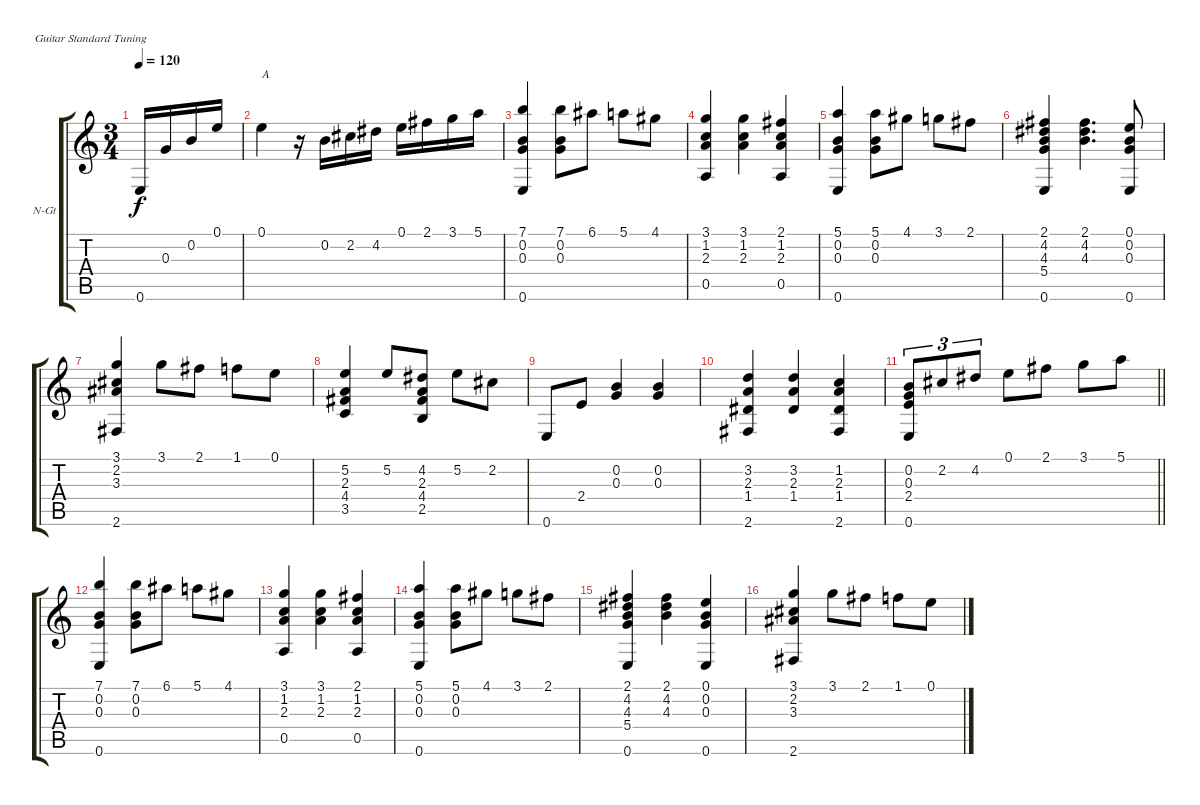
\bracketExtendMode groupsimilarinstruments
\firstSystemTrackNameOrientation horizontal
\otherSystemsTrackNameOrientation horizontal
\track ("Piste 1" "N-Gt") {instrument acousticguitarnylon}
\staff {score tabs}
\tuning (E4 B3 G3 D3 A2 E2)
\ts (3 4)
\ac
\tempo 120
\clef g2
\ks c
0.6.16{dy f instrument acousticguitarnylon} 0.3.16 0.2.16 0.1.16 |
0.1.4{txt "A"} r.16 0.2.16 2.2.16 4.2.16 0.1.16 2.1.16 3.1.16 5.1.16 |
(7.1 0.2 0.3 0.6).4 (7.1 0.2 0.3).8 6.1.8 5.1.8 4.1.8 |
(3.1 1.2 2.3 0.5).4 (3.1 1.2 2.3).4 (2.1 1.2 2.3 0.5).4 |
(5.1 0.2 0.3 0.6).4 (5.1 0.2 0.3).8 4.1.8 3.1.8 2.1.8 |
(2.1 4.2 4.3 5.4 0.6).4 (2.1 4.2 4.3).4{d} (0.1 0.2 0.3 0.6).8 |
(3.1 2.2 3.3 2.6).4 3.1.8 2.1.8 1.1.8 0.1.8 |
(5.2 2.3 4.4 3.5).4 5.2.8 (4.2 2.3 4.4 2.5).8 5.2.8 2.2.8 |
0.6.8 2.4.8 (0.2 0.3).4 (0.2 0.3).4 |
(3.2 2.3 1.4 2.6).4 (3.2 2.3 1.4).4 (1.2 2.3 1.4 2.6).4 |
\barLineRight lightlight
(0.2 0.3 2.4 0.6).8{tu (3 2)} 2.2.8{tu (3 2)} 4.2.8{tu (3 2)} 0.1.8 2.1.8 3.1.8 5.1.8 |
(7.1 0.2 0.3 0.6).4 (7.1 0.2 0.3).8 6.1.8 5.1.8 4.1.8 |
(3.1 1.2 2.3 0.5).4 (3.1 1.2 2.3).4 (2.1 1.2 2.3 0.5).4 |
(5.1 0.2 0.3 0.6).4 (5.1 0.2 0.3).8 4.1.8 3.1.8 2.1.8 |
(2.1 4.2 4.3 5.4 0.6).4 (2.1 4.2 4.3).4 (0.1 0.2 0.3 0.6).4 |
(3.1 2.2 3.3 2.6).4 3.1.8 2.1.8 1.1.8 0.1.8
